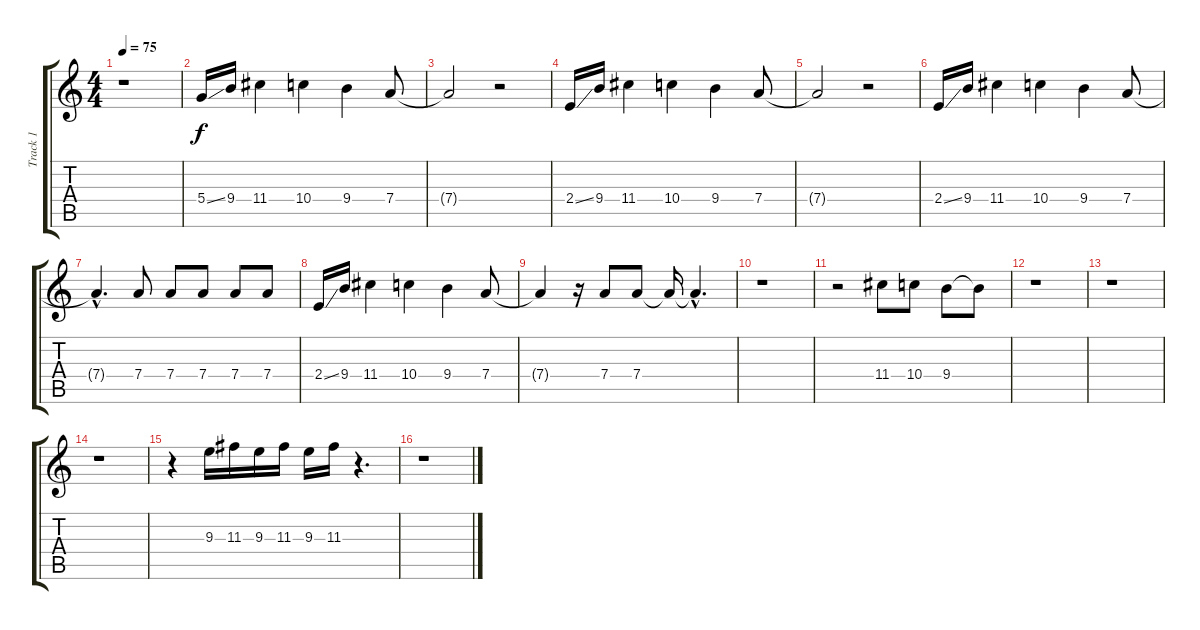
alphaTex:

\track ("Track 1" "Track 1") {instrument acousticguitarsteel}
\staff {score tabs}
\tuning (E4 B3 G3 D3 A2 E2) {hide}
\ts (4 4)
\tempo 75
\clef g2
\ks c
r.1{dy f} |
5.4{ss}.16 9.4.16 11.4.4 10.4.4 9.4.4 7.4.8 |
7.4{t}.2 r.2 |
2.4{ss}.16 9.4.16 11.4.4 10.4.4 9.4.4 7.4.8 |
7.4{t}.2 r.2 |
2.4{ss}.16 9.4.16 11.4.4 10.4.4 9.4.4 7.4.8 |
7.4{hac t}.4{d} 7.4.8 7.4.8 7.4.8 7.4.8 7.4.8 |
2.4{ss}.16 9.4.16 11.4.4 10.4.4 9.4.4 7.4.8 |
7.4{t}.4 r.16 7.4.8 7.4.8 7.4{t}.16 7.4{hac t}.4{d} |
r.1 |
r.2 11.4.8 10.4.8 9.4.8 9.4{t}.8 |
r.1 |
r.1 |
r.1 |
r.4 9.3.16 11.3.16 9.3.16 11.3.16 9.3.16 11.3.16 r.4{d} |
r.1
